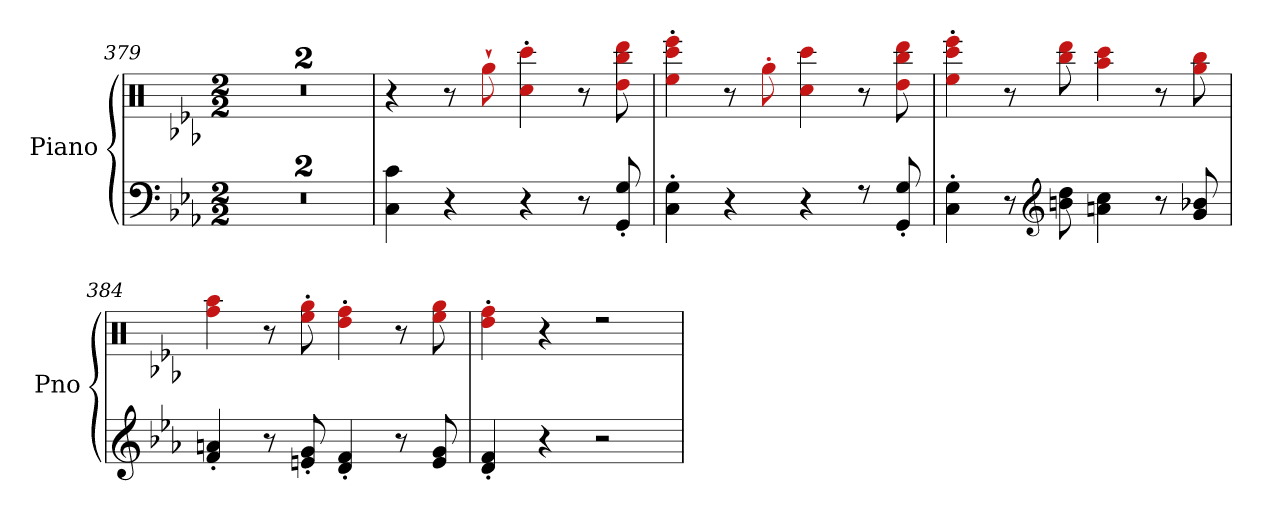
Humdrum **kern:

**kern	**kern
*part1	*part1
*staff2	*staff1
*I"Piano	*
*I'Pno	*
*clefF4	*clefX
*k[b-e-a-]	*k[b-e-a-]
*M2/2	*M2/2
=379	=379
1r	1r
!!LO:LB:g=z
=380	=380
1r	1r
=381	=381
4C\ 4c\	4r
4r	8r
.	8gg''\
4r	4cc\' 4ccc\'
8r	8r
8GG/' 8G/'	8dd\ 8bbn\ 8ddd\
=382	=382
4C\' 4G\'	4een\' 4ccc\' 4eeen\'
4r	8r
.	8gg'\
4r	4cc\ 4ccc\
8rF	8r
8GG/' 8G/'	8dd\ 8bbn\ 8ddd\
!!LO:LB:g=z
=383	=383
4C\' 4G\'	4een\' 4ccc\' 4eeen\'
8r	8r
*clefG2	*
8bn\ 8dd\	8bbn\ 8ddd\
4an\ 4cc\	4aan\ 4ccc\
8r	8r
8g/ 8b-X/	8gg\ 8bb-X\
=384	=384
4f/' 4an/'	4ff\ 4aan\
8r	8r
8en/' 8g/'	8een\' 8gg\'
4d/' 4f/'	4dd\' 4ff\'
8r	8r
8e/ 8g/	8ee\ 8gg\
=385	=385
4d/' 4f/'	4dd\' 4ff\'
4r	4r
2r	2rdd
=	=
*-	*-
